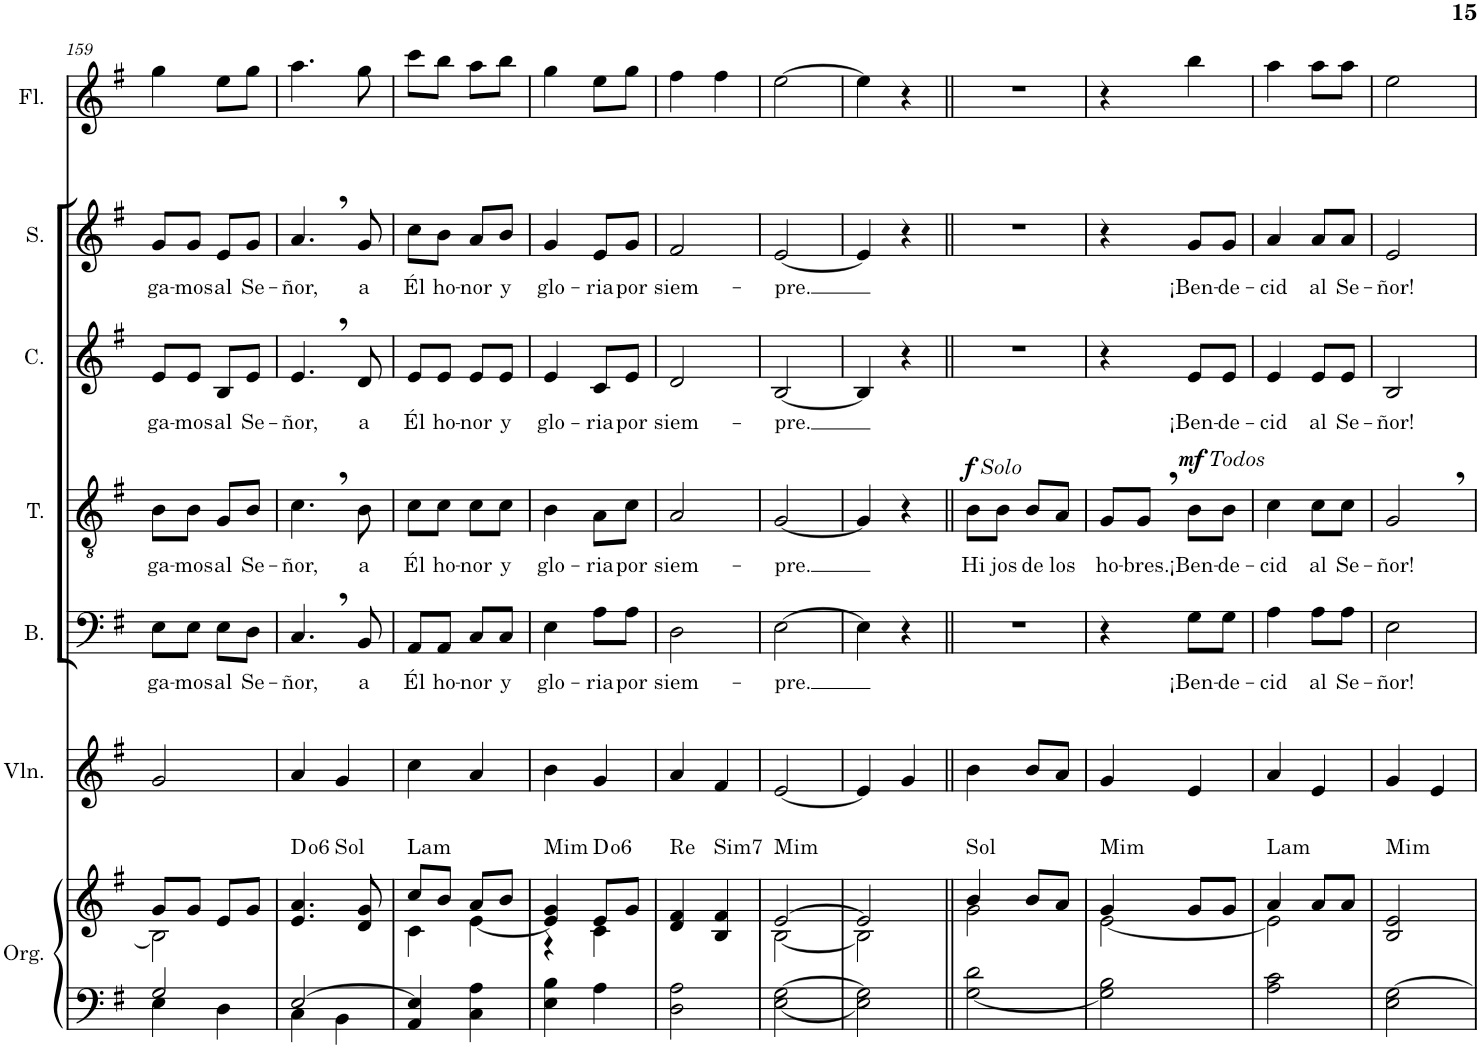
**kern	**kern	**harte	**kern	**kern	**text	**kern	**text	**dynam	**kern	**text	**kern	**text	**kern
*part7	*part7	*part7	*part6	*part5	*part5	*part4	*part4	*part4	*part3	*part3	*part2	*part2	*part1
*staff8	*staff7	*	*staff6	*staff5	*staff5	*staff4	*staff4	*staff4	*staff3	*staff3	*staff2	*staff2	*staff1
*I"Órgano	*	*	*I"Violín	*I"Bajo	*	*I"Tenor	*	*	*I"Contralto	*	*I"Soprano	*	*I"Flauta
*	*	*	*I'Vln.	*I'B.	*	*I'T.	*	*	*I'C.	*	*I'S.	*	*I'Fl.
!!LO:PB:g=z
*clefF4	*clefG2	*	*clefG2	*clefF4	*	*clefGv2	*	*	*clefG2	*	*clefG2	*	*clefG2
*k[f#]	*k[f#]	*	*k[f#]	*k[f#]	*	*k[f#]	*	*	*k[f#]	*	*k[f#]	*	*k[f#]
*M2/4	*M2/4	*	*M2/4	*M2/4	*	*M2/4	*	*	*M2/4	*	*M2/4	*	*M2/4
=159	=159	=159	=159	=159	=159	=159	=159	=159	=159	=159	=159	=159	=159
*^	*^	*	*	*	*	*	*	*	*	*	*	*	*
!	!	!	!	!	!	!	!LO:LY:b	!	!LO:LY:b	!	!	!LO:LY:b	!	!LO:LY:b	!
2G/	4E\	8g/L	2B\]	.	2g/	8E\L	-ga-	8B\L	-ga-	.	8e/L	-ga-	8g/L	-ga-	4gg\
!	!	!	!	!	!	!	!LO:LY:b	!	!LO:LY:b	!	!	!LO:LY:b	!	!LO:LY:b	!
.	.	8g/J	.	.	.	8E\J	-mos	8B\J	-mos	.	8e/J	-mos	8g/J	-mos	.
!	!	!	!	!	!	!	!LO:LY:b	!	!LO:LY:b	!	!	!LO:LY:b	!	!LO:LY:b	!
.	4D\	8e/L	.	.	.	8E\L	al	8G/L	al	.	8B/L	al	8e/L	al	8ee\L
!	!	!	!	!	!	!	!LO:LY:b	!	!LO:LY:b	!	!	!LO:LY:b	!	!LO:LY:b	!
.	.	8g/J	.	.	.	8D\J	Se-	8B/J	Se-	.	8e/J	Se-	8g/J	Se-	8gg\J
*	*	*v	*v	*	*	*	*	*	*	*	*	*	*	*	*
=160	=160	=160	=160	=160	=160	=160	=160	=160	=160	=160	=160	=160	=160	=160
!	!	!	!LO:H:n=1:kt=6	!	!	!LO:LY:b	!	!LO:LY:b	!	!	!LO:LY:b	!	!LO:LY:b	!
!	!	!	!LO:H:n=2:kt=Sol	!	!	!	!	!	!	!	!	!	!	!
[2E/	4C\	4.e/ 4.a/	D:dim(6) N	4a/	4.C,/	-ñor,	4.c,\	-ñor,	.	4.e,/	-ñor,	4.a,/	-ñor,	4.aa\
.	4BB\	.	.	4g/	.	.	.	.	.	.	.	.	.	.
!	!	!	!	!	!	!LO:LY:b	!	!LO:LY:b	!	!	!LO:LY:b	!	!LO:LY:b	!
.	.	8d/ 8g/	.	.	8BB/	a	8B\	a	.	8d/	a	8g/	a	8gg\
*v	*v	*	*	*	*	*	*	*	*	*	*	*	*	*
=161	=161	=161	=161	=161	=161	=161	=161	=161	=161	=161	=161	=161	=161
*	*^	*	*	*	*	*	*	*	*	*	*	*	*
!	!	!	!LO:H:kt=Lam	!	!	!LO:LY:b	!	!LO:LY:b	!	!	!LO:LY:b	!	!LO:LY:b	!
4AA/ 4E/]	8cc/L	4c\	N	4cc\	8AA/L	Él	8c\L	Él	.	8e/L	Él	8cc\L	Él	8ccc\L
!	!	!	!	!	!	!LO:LY:b	!	!LO:LY:b	!	!	!LO:LY:b	!	!LO:LY:b	!
.	8b/J	.	.	.	8AA/J	ho-	8c\J	ho-	.	8e/J	ho-	8b\J	ho-	8bb\J
!	!	!	!	!	!	!LO:LY:b	!	!LO:LY:b	!	!	!LO:LY:b	!	!LO:LY:b	!
4C\ 4A\	8a/L	[4e\	.	4a/	8C/L	-nor	8c\L	-nor	.	8e/L	-nor	8a/L	-nor	8aa\L
!	!	!	!	!	!	!LO:LY:b	!	!LO:LY:b	!	!	!LO:LY:b	!	!LO:LY:b	!
.	8b/J	.	.	.	8C/J	y	8c\J	y	.	8e/J	y	8b/J	y	8bb\J
=162	=162	=162	=162	=162	=162	=162	=162	=162	=162	=162	=162	=162	=162	=162
!	!	!	!LO:H:kt=Mim	!	!	!LO:LY:b	!	!LO:LY:b	!	!	!LO:LY:b	!	!LO:LY:b	!
4E\ 4B\	4e/] 4g/	4r	N	4b\	4E\	glo-	4B\	glo-	.	4e/	glo-	4g/	glo-	4gg\
!	!	!	!LO:H:kt=6	!	!	!LO:LY:b	!	!LO:LY:b	!	!	!LO:LY:b	!	!LO:LY:b	!
4A\	8e/L	4c\	D:dim(6)	4g/	8A\L	-ria	8A\L	-ria	.	8c/L	-ria	8e/L	-ria	8ee\L
!	!	!	!	!	!	!LO:LY:b	!	!LO:LY:b	!	!	!LO:LY:b	!	!LO:LY:b	!
.	8g/J	.	.	.	8A\J	por	8c\J	por	.	8e/J	por	8g/J	por	8gg\J
*	*v	*v	*	*	*	*	*	*	*	*	*	*	*	*
=163	=163	=163	=163	=163	=163	=163	=163	=163	=163	=163	=163	=163	=163
!	!	!LO:H:kt=Re	!	!	!LO:LY:b	!	!LO:LY:b	!	!	!LO:LY:b	!	!LO:LY:b	!
2D\ 2A\	4d/ 4f#/	N	4a/	2D\	siem-	2A/	siem-	.	2d/	siem-	2f#/	siem-	4ff#\
!	!	!LO:H:kt=Sim7	!	!	!	!	!	!	!	!	!	!	!
.	4B/ 4f#/	N	4f#/	.	.	.	.	.	.	.	.	.	4ff#\
=164	=164	=164	=164	=164	=164	=164	=164	=164	=164	=164	=164	=164	=164
*	*^	*	*	*	*	*	*	*	*	*	*	*	*
!	!	!	!LO:H:kt=Mim	!	!	!LO:LY:b	!	!LO:LY:b	!	!	!LO:LY:b	!	!LO:LY:b	!
[2E\ [2G\	[2e/	[2B\	N	[2e/	[2E\	-pre.	[2G/	-pre.	.	[2B/	-pre.	[2e/	-pre.	[2ee\
=165	=165	=165	=165	=165	=165	=165	=165	=165	=165	=165	=165	=165	=165	=165
2E\] 2G\]	2e/]	2B\]	.	4e/]	4E\]	.	4G/]	.	.	4B/]	.	4e/]	.	4ee\]
.	.	.	.	4g/	4r	.	4r	.	.	4r	.	4r	.	4r
=166||	=166||	=166||	=166||	=166||	=166||	=166||	=166||	=166||	=166||	=166||	=166||	=166||	=166||	=166||
!	!	!	!	!	!	!	!LO:TX:a:i:t=Solo	!	!	!	!	!	!	!
!	!	!	!LO:H:kt=Sol	!	!	!	!	!LO:LY:b	!LO:DY:a	!	!	!	!	!
[2G\ 2d\	4b/	2g\	N	4b\	2r	.	8B\L	Hi	f	2r	.	2r	.	2r
!	!	!	!	!	!	!	!	!LO:LY:b	!	!	!	!	!	!
.	.	.	.	.	.	.	8B\J	jos	.	.	.	.	.	.
!	!	!	!	!	!	!	!	!LO:LY:b	!	!	!	!	!	!
.	8b/L	.	.	8b/L	.	.	8B/L	de	.	.	.	.	.	.
!	!	!	!	!	!	!	!	!LO:LY:b	!	!	!	!	!	!
.	8a/J	.	.	8a/J	.	.	8A/J	los	.	.	.	.	.	.
=167	=167	=167	=167	=167	=167	=167	=167	=167	=167	=167	=167	=167	=167	=167
!	!	!	!LO:H:kt=Mim	!	!	!	!	!LO:LY:b	!	!	!	!	!	!
2G\] 2B\	4g/	[2e\	N	4g/	4r	.	8G/L	ho-	.	4r	.	4r	.	4r
!	!	!	!	!	!	!	!	!LO:LY:b	!	!	!	!	!	!
.	.	.	.	.	.	.	8G,/J	-bres.	.	.	.	.	.	.
!	!	!	!	!	!	!	!LO:TX:a:i:t=Todos	!	!	!	!	!	!	!
!	!	!	!	!	!	!LO:LY:b	!	!LO:LY:b	!LO:DY:a	!	!LO:LY:b	!	!LO:LY:b	!
.	8g/L	.	.	4e/	8G\L	¡Ben-	8B\L	¡Ben-	mf	8e/L	¡Ben-	8g/L	¡Ben-	4bb\
!	!	!	!	!	!	!LO:LY:b	!	!LO:LY:b	!	!	!LO:LY:b	!	!LO:LY:b	!
.	8g/J	.	.	.	8G\J	-de-	8B\J	-de-	.	8e/J	-de-	8g/J	-de-	.
=168	=168	=168	=168	=168	=168	=168	=168	=168	=168	=168	=168	=168	=168	=168
!	!	!	!LO:H:kt=Lam	!	!	!LO:LY:b	!	!LO:LY:b	!	!	!LO:LY:b	!	!LO:LY:b	!
2A\ 2c\	4a/	2e\]	N	4a/	4A\	-cid	4c\	-cid	.	4e/	-cid	4a/	-cid	4aa\
!	!	!	!	!	!	!LO:LY:b	!	!LO:LY:b	!	!	!LO:LY:b	!	!LO:LY:b	!
.	8a/L	.	.	4e/	8A\L	al	8c\L	al	.	8e/L	al	8a/L	al	8aa\L
!	!	!	!	!	!	!LO:LY:b	!	!LO:LY:b	!	!	!LO:LY:b	!	!LO:LY:b	!
.	8a/J	.	.	.	8A\J	Se-	8c\J	Se-	.	8e/J	Se-	8a/J	Se-	8aa\J
*	*v	*v	*	*	*	*	*	*	*	*	*	*	*	*
=169	=169	=169	=169	=169	=169	=169	=169	=169	=169	=169	=169	=169	=169
!	!	!LO:H:kt=Mim	!	!	!LO:LY:b	!	!LO:LY:b	!	!	!LO:LY:b	!	!LO:LY:b	!
2E\ [2G\	2B/ 2e/	N	4g/	2E\	-ñor!	2G,/	-ñor!	.	2B/	-ñor!	2e/	-ñor!	2ee\
.	.	.	4e/	.	.	.	.	.	.	.	.	.	.
=	=	=	=	=	=	=	=	=	=	=	=	=	=
*-	*-	*-	*-	*-	*-	*-	*-	*-	*-	*-	*-	*-	*-
